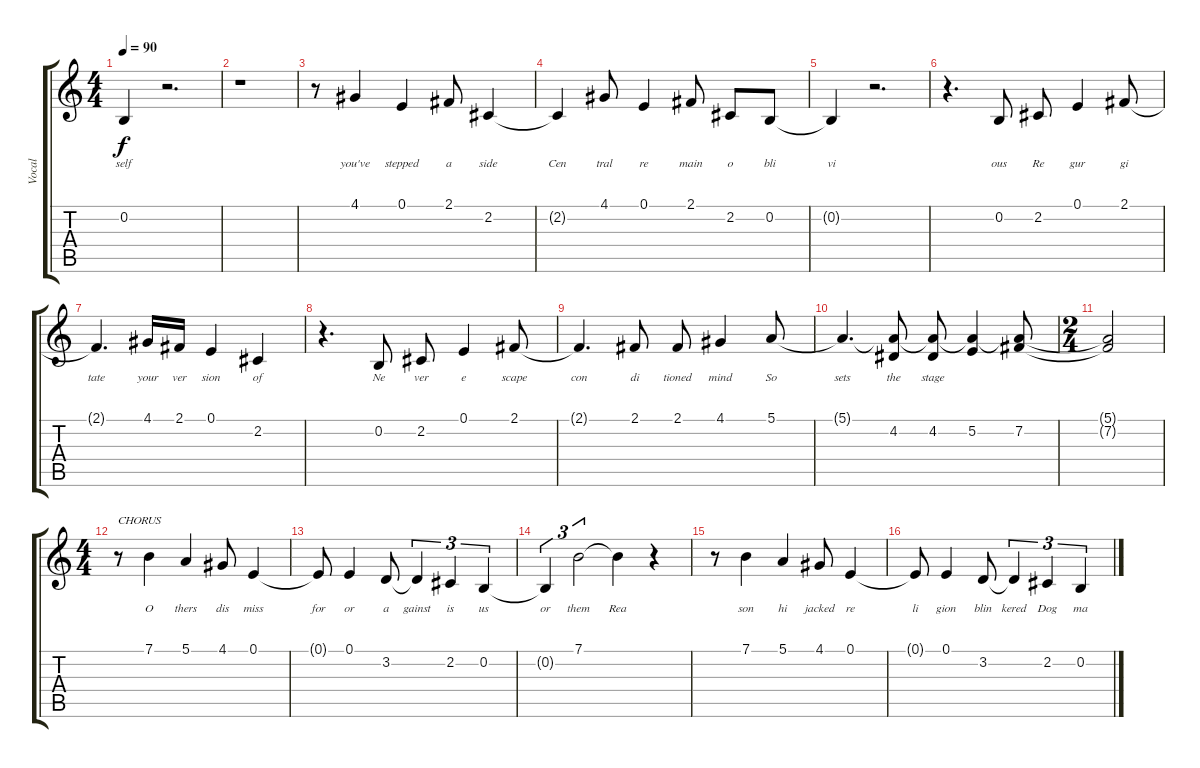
\track ("Vocal" "Vocal") {instrument acousticgrandpiano}
\staff {score tabs}
\tuning (E4 B3 G3 D3 A2 E2) {hide}
\ts (4 4)
\tempo 90
\clef g2
\ks c
0.2{t}.4{lyrics (0 "self") lyrics (1 "") lyrics (2 "") lyrics (3 "") lyrics (4 "") dy f} r.2{d} |
r.1 |
r.8 4.1.4{lyrics (0 "you've") lyrics (1 "") lyrics (2 "") lyrics (3 "") lyrics (4 "")} 0.1.4{lyrics (0 "stepped") lyrics (1 "") lyrics (2 "") lyrics (3 "") lyrics (4 "")} 2.1.8{lyrics (0 "a") lyrics (1 "") lyrics (2 "") lyrics (3 "") lyrics (4 "")} 2.2.4{lyrics (0 "side") lyrics (1 "") lyrics (2 "") lyrics (3 "") lyrics (4 "")} |
2.2{t}.4{lyrics (0 "Cen") lyrics (1 "") lyrics (2 "") lyrics (3 "") lyrics (4 "")} 4.1.8{lyrics (0 "tral") lyrics (1 "") lyrics (2 "") lyrics (3 "") lyrics (4 "")} 0.1.4{lyrics (0 "re") lyrics (1 "") lyrics (2 "") lyrics (3 "") lyrics (4 "")} 2.1.8{lyrics (0 "main") lyrics (1 "") lyrics (2 "") lyrics (3 "") lyrics (4 "")} 2.2.8{lyrics (0 "o") lyrics (1 "") lyrics (2 "") lyrics (3 "") lyrics (4 "")} 0.2.8{lyrics (0 "bli") lyrics (1 "") lyrics (2 "") lyrics (3 "") lyrics (4 "")} |
0.2{t}.4{lyrics (0 "vi") lyrics (1 "") lyrics (2 "") lyrics (3 "") lyrics (4 "")} r.2{d} |
r.4{d} 0.2.8{lyrics (0 "ous") lyrics (1 "") lyrics (2 "") lyrics (3 "") lyrics (4 "")} 2.2.8{lyrics (0 "Re") lyrics (1 "") lyrics (2 "") lyrics (3 "") lyrics (4 "")} 0.1.4{lyrics (0 "gur") lyrics (1 "") lyrics (2 "") lyrics (3 "") lyrics (4 "")} 2.1.8{lyrics (0 "gi") lyrics (1 "") lyrics (2 "") lyrics (3 "") lyrics (4 "")} |
2.1{t}.4{d lyrics (0 "tate") lyrics (1 "") lyrics (2 "") lyrics (3 "") lyrics (4 "")} 4.1.16{lyrics (0 "your") lyrics (1 "") lyrics (2 "") lyrics (3 "") lyrics (4 "")} 2.1.16{lyrics (0 "ver") lyrics (1 "") lyrics (2 "") lyrics (3 "") lyrics (4 "")} 0.1.4{lyrics (0 "sion") lyrics (1 "") lyrics (2 "") lyrics (3 "") lyrics (4 "")} 2.2.4{lyrics (0 "of") lyrics (1 "") lyrics (2 "") lyrics (3 "") lyrics (4 "")} |
r.4{d} 0.2.8{lyrics (0 "Ne") lyrics (1 "") lyrics (2 "") lyrics (3 "") lyrics (4 "")} 2.2.8{lyrics (0 "ver") lyrics (1 "") lyrics (2 "") lyrics (3 "") lyrics (4 "")} 0.1.4{lyrics (0 "e") lyrics (1 "") lyrics (2 "") lyrics (3 "") lyrics (4 "")} 2.1.8{lyrics (0 "scape") lyrics (1 "") lyrics (2 "") lyrics (3 "") lyrics (4 "")} |
2.1{t}.4{d lyrics (0 "con") lyrics (1 "") lyrics (2 "") lyrics (3 "") lyrics (4 "")} 2.1.8{lyrics (0 "di") lyrics (1 "") lyrics (2 "") lyrics (3 "") lyrics (4 "")} 2.1.8{lyrics (0 "tioned") lyrics (1 "") lyrics (2 "") lyrics (3 "") lyrics (4 "")} 4.1.4{lyrics (0 "mind") lyrics (1 "") lyrics (2 "") lyrics (3 "") lyrics (4 "")} 5.1.8{lyrics (0 "So") lyrics (1 "") lyrics (2 "") lyrics (3 "") lyrics (4 "")} |
5.1{t}.4{d lyrics (0 "sets") lyrics (1 "") lyrics (2 "") lyrics (3 "") lyrics (4 "")} (5.1{t} 4.2).8{lyrics (0 "the") lyrics (1 "") lyrics (2 "") lyrics (3 "") lyrics (4 "")} (5.1{t} 4.2).8{lyrics (0 "stage") lyrics (1 "") lyrics (2 "") lyrics (3 "") lyrics (4 "")} (5.1{t} 5.2).4{lyrics (0 "") lyrics (1 "") lyrics (2 "") lyrics (3 "") lyrics (4 "")} (5.1{t} 7.2).8{lyrics (0 "") lyrics (1 "") lyrics (2 "") lyrics (3 "") lyrics (4 "")} |
\ts (2 4)
(5.1{t} 7.2{t}).2{lyrics (0 "") lyrics (1 "") lyrics (2 "") lyrics (3 "") lyrics (4 "")} |
\ts (4 4)
r.8{txt "CHORUS"} 7.1.4{lyrics (0 "O") lyrics (1 "") lyrics (2 "") lyrics (3 "") lyrics (4 "")} 5.1.4{lyrics (0 "thers") lyrics (1 "") lyrics (2 "") lyrics (3 "") lyrics (4 "")} 4.1.8{lyrics (0 "dis") lyrics (1 "") lyrics (2 "") lyrics (3 "") lyrics (4 "")} 0.1.4{lyrics (0 "miss") lyrics (1 "") lyrics (2 "") lyrics (3 "") lyrics (4 "")} |
0.1{t}.8{lyrics (0 "for") lyrics (1 "") lyrics (2 "") lyrics (3 "") lyrics (4 "")} 0.1.4{lyrics (0 "or") lyrics (1 "") lyrics (2 "") lyrics (3 "") lyrics (4 "")} 3.2.8{lyrics (0 "a") lyrics (1 "") lyrics (2 "") lyrics (3 "") lyrics (4 "")} 3.2{t}.4{tu (3 2) lyrics (0 "gainst") lyrics (1 "") lyrics (2 "") lyrics (3 "") lyrics (4 "")} 2.2.4{tu (3 2) lyrics (0 "is") lyrics (1 "") lyrics (2 "") lyrics (3 "") lyrics (4 "")} 0.2.4{tu (3 2) lyrics (0 "us") lyrics (1 "") lyrics (2 "") lyrics (3 "") lyrics (4 "")} |
0.2{t}.4{tu (3 2) lyrics (0 "or") lyrics (1 "") lyrics (2 "") lyrics (3 "") lyrics (4 "")} 7.1.2{tu (3 2) lyrics (0 "them") lyrics (1 "") lyrics (2 "") lyrics (3 "") lyrics (4 "")} 7.1{t}.4{lyrics (0 "Rea") lyrics (1 "") lyrics (2 "") lyrics (3 "") lyrics (4 "")} r.4 |
r.8 7.1.4{lyrics (0 "son") lyrics (1 "") lyrics (2 "") lyrics (3 "") lyrics (4 "")} 5.1.4{lyrics (0 "hi") lyrics (1 "") lyrics (2 "") lyrics (3 "") lyrics (4 "")} 4.1.8{lyrics (0 "jacked") lyrics (1 "") lyrics (2 "") lyrics (3 "") lyrics (4 "")} 0.1.4{lyrics (0 "re") lyrics (1 "") lyrics (2 "") lyrics (3 "") lyrics (4 "")} |
0.1{t}.8{lyrics (0 "li") lyrics (1 "") lyrics (2 "") lyrics (3 "") lyrics (4 "")} 0.1.4{lyrics (0 "gion") lyrics (1 "") lyrics (2 "") lyrics (3 "") lyrics (4 "")} 3.2.8{lyrics (0 "blin") lyrics (1 "") lyrics (2 "") lyrics (3 "") lyrics (4 "")} 3.2{t}.4{tu (3 2) lyrics (0 "kered") lyrics (1 "") lyrics (2 "") lyrics (3 "") lyrics (4 "")} 2.2.4{tu (3 2) lyrics (0 "Dog") lyrics (1 "") lyrics (2 "") lyrics (3 "") lyrics (4 "")} 0.2.4{tu (3 2) lyrics (0 "ma") lyrics (1 "") lyrics (2 "") lyrics (3 "") lyrics (4 "")}
